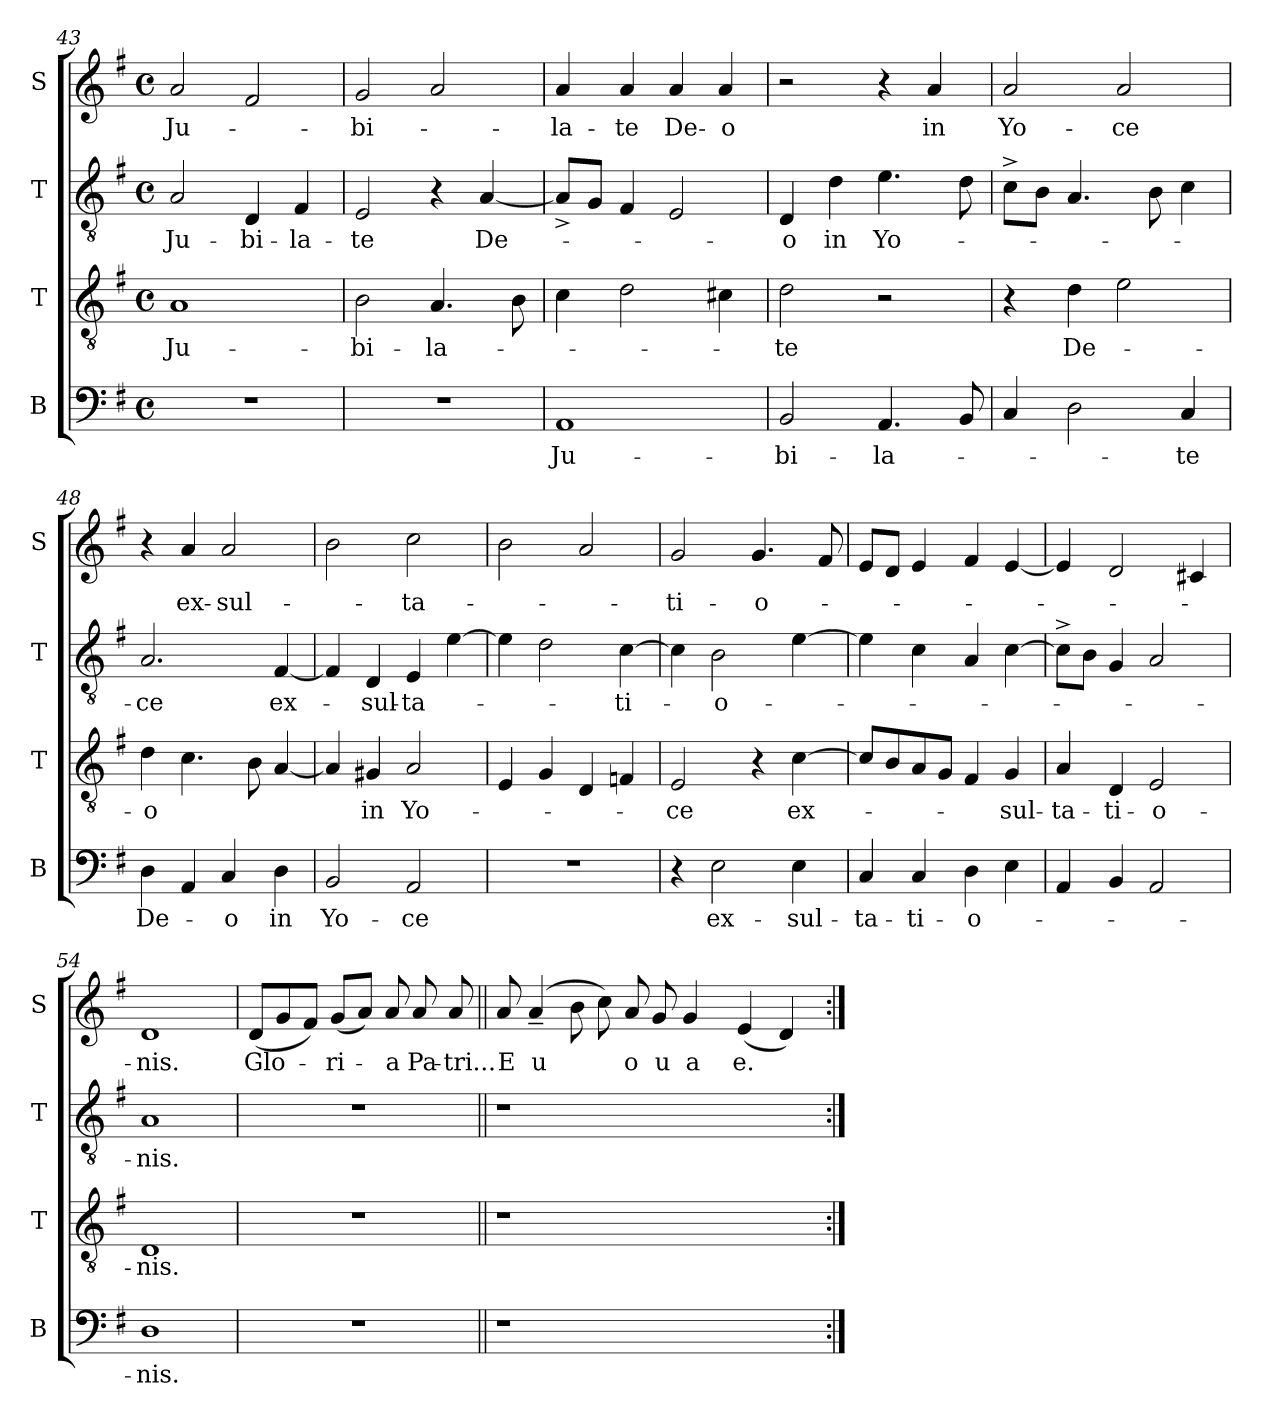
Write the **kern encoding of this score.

**kern	**text	**kern	**text	**kern	**text	**kern	**text
*part4	*part4	*part3	*part3	*part2	*part2	*part1	*part1
*staff4	*staff4	*staff3	*staff3	*staff2	*staff2	*staff1	*staff1
*I"B	*	*I"T	*	*I"T	*	*I"S	*
*I'B	*	*I'T	*	*I'T	*	*I'S	*
!!LO:LB:g=z
*clefF4	*	*clefGv2	*	*clefGv2	*	*clefG2	*
*k[f#]	*	*k[f#]	*	*k[f#]	*	*k[f#]	*
*G:	*	*G:	*	*G:	*	*G:	*
*M4/4	*	*M4/4	*	*M4/4	*	*M4/4	*
*met(c)	*	*met(c)	*	*met(c)	*	*met(c)	*
=43	=43	=43	=43	=43	=43	=43	=43
!	!	!	!LO:LY:b	!	!LO:LY:b	!	!LO:LY:b
1r	.	1A	Ju-	2A/	Ju-	2a/	Ju-
!	!	!	!	!	!LO:LY:b	!	!
.	.	.	.	4D/	-bi-	2f#/	.
!	!	!	!	!	!LO:LY:b	!	!
.	.	.	.	4F#/	-la-	.	.
=44	=44	=44	=44	=44	=44	=44	=44
!	!	!	!LO:LY:b	!	!LO:LY:b	!	!LO:LY:b
1r	.	2B\	-bi-	2E/	-te	2g/	-bi-
!	!	!	!LO:LY:b	!	!	!	!
.	.	4.A/	-la-	4r	.	2a/	.
!	!	!	!	!	!LO:LY:b	!	!
.	.	.	.	[<4A/	De-	.	.
.	.	8B\	.	.	.	.	.
=45	=45	=45	=45	=45	=45	=45	=45
!	!LO:LY:b	!	!	!	!	!	!LO:LY:b
1AA	Ju-	4c\	.	8A^</L]	.	4a/	-la-
.	.	.	.	8G/J	.	.	.
!	!	!	!	!	!	!	!LO:LY:b
.	.	2d\	.	4F#/	.	4a/	-te
!	!	!	!	!	!	!	!LO:LY:b
.	.	.	.	2E/	.	4a/	De-
!	!	!	!	!	!	!	!LO:LY:b
.	.	4c#X\	.	.	.	4a/	-o
=46	=46	=46	=46	=46	=46	=46	=46
!	!LO:LY:b	!	!LO:LY:b	!	!LO:LY:b	!	!
2BB/	-bi-	2d\	-te	4D/	-o	2r	.
!	!	!	!	!	!LO:LY:b	!	!
.	.	.	.	4d\	in	.	.
!	!LO:LY:b	!	!	!	!LO:LY:b	!	!
4.AA/	-la-	2r	.	4.e\	Yo-	4r	.
!	!	!	!	!	!	!	!LO:LY:b
.	.	.	.	.	.	4a/	in
8BB/	.	.	.	8d\	.	.	.
=47	=47	=47	=47	=47	=47	=47	=47
!	!	!	!	!	!	!	!LO:LY:b
4C/	.	4r	.	8c^>\L	.	2a/	Yo-
.	.	.	.	8B\J	.	.	.
!	!	!	!LO:LY:b	!	!	!	!
2D\	.	4d\	De-	4.A/	.	.	.
!	!	!	!	!	!	!	!LO:LY:b
.	.	2e\	.	.	.	2a/	-ce
.	.	.	.	8B\	.	.	.
!	!LO:LY:b	!	!	!	!	!	!
4C/	-te	.	.	4c\	.	.	.
!!LO:PB:g=z
=48	=48	=48	=48	=48	=48	=48	=48
!	!LO:LY:b	!	!LO:LY:b	!	!LO:LY:b	!	!
4D\	De-	4d\	-o	2.A/	-ce	4r	.
!	!	!	!	!	!	!	!LO:LY:b
4AA/	.	4.c\	.	.	.	4a/	ex-
!	!LO:LY:b	!	!	!	!	!	!LO:LY:b
4C/	-o	.	.	.	.	2a/	-sul-
.	.	8B\	.	.	.	.	.
!	!LO:LY:b	!	!	!	!LO:LY:b	!	!
4D\	in	[<4A/	.	[<4F#/	ex-	.	.
=49	=49	=49	=49	=49	=49	=49	=49
!	!LO:LY:b	!	!	!	!	!	!
2BB/	Yo-	4A/]	.	4F#/]	.	2b\	.
!	!	!	!LO:LY:b	!	!LO:LY:b	!	!
.	.	4G#X/	in	4D/	-sul-	.	.
!	!LO:LY:b	!	!LO:LY:b	!	!LO:LY:b	!	!LO:LY:b
2AA/	-ce	2A/	Yo-	4E/	-ta-	2cc\	-ta-
.	.	.	.	[>4e\	.	.	.
=50	=50	=50	=50	=50	=50	=50	=50
1r	.	4E/	.	4e\]	.	2b\	.
.	.	4G/	.	2d\	.	.	.
.	.	4D/	.	.	.	2a/	.
!	!	!	!	!	!LO:LY:b	!	!
.	.	4Fn/	.	[>4c\	-ti-	.	.
=51	=51	=51	=51	=51	=51	=51	=51
!	!	!	!LO:LY:b	!	!	!	!LO:LY:b
4r	.	2E/	-ce	4c\]	.	2g/	-ti-
!	!LO:LY:b	!	!	!	!LO:LY:b	!	!
2E\	ex-	.	.	2B\	-o-	.	.
!	!	!	!	!	!	!	!LO:LY:b
.	.	4r	.	.	.	4.g/	-o-
!	!LO:LY:b	!	!LO:LY:b	!	!	!	!
4E\	-sul-	[>4c\	ex-	[>4e\	.	.	.
.	.	.	.	.	.	8f#/	.
=52	=52	=52	=52	=52	=52	=52	=52
!	!LO:LY:b	!	!	!	!	!	!
4C/	-ta-	8c/L]	.	4e\]	.	8e/L	.
.	.	8B/	.	.	.	8d/J	.
!	!LO:LY:b	!	!	!	!	!	!
4C/	-ti-	8A/	.	4c\	.	4e/	.
.	.	8G/J	.	.	.	.	.
!	!LO:LY:b	!	!	!	!	!	!
4D\	-o-	4F#/	.	4A/	.	4f#/	.
!	!	!	!LO:LY:b	!	!	!	!
4E\	.	4G/	-sul-	[>4c\	.	[<4e/	.
=53	=53	=53	=53	=53	=53	=53	=53
!	!	!	!LO:LY:b	!	!	!	!
4AA/	.	4A/	-ta-	8c^>\L]	.	4e/]	.
.	.	.	.	8B\J	.	.	.
!	!	!	!LO:LY:b	!	!	!	!
4BB/	.	4D/	-ti-	4G/	.	2d/	.
!	!	!	!LO:LY:b	!	!	!	!
2AA/	.	2E/	-o-	2A/	.	.	.
.	.	.	.	.	.	4c#X/	.
=54	=54	=54	=54	=54	=54	=54	=54
!	!LO:LY:b	!	!LO:LY:b	!	!LO:LY:b	!	!LO:LY:b
1D	-nis.	1D	-nis.	1A	-nis.	1d	-nis.
!!LO:LB:g=z
=55	=55	=55	=55	=55	=55	=55	=55
!	!	!	!	!	!	!	!LO:LY:b
1r	.	1r	.	1r	.	(<8d/L	Glo-
.	.	.	.	.	.	8g/	.
.	.	.	.	.	.	8f#/J)	.
!	!	!	!	!	!	!	!LO:LY:b
.	.	.	.	.	.	(<8g/L	-ri-
.	.	.	.	.	.	8a/J)	.
!	!	!	!	!	!	!	!LO:LY:b
.	.	.	.	.	.	8a/	-a
!	!	!	!	!	!	!	!LO:LY:b
.	.	.	.	.	.	8a/	Pa-
!	!	!	!	!	!	!	!LO:LY:b
.	.	.	.	.	.	8a/	-tri...
=56||	=56||	=56||	=56||	=56||	=56||	=56||	=56||
!	!	!	!	!	!	!	!LO:LY:b
1r	.	1r	.	1r	.	8a/	E
!	!	!	!	!	!	!	!LO:LY:b
.	.	.	.	.	.	(4a~</	u
.	.	.	.	.	.	8b\	.
.	.	.	.	.	.	8cc\)	.
!	!	!	!	!	!	!	!LO:LY:b
.	.	.	.	.	.	8a/	o
!	!	!	!	!	!	!	!LO:LY:b
.	.	.	.	.	.	8g/	u
!	!	!	!	!	!	!	!LO:LY:b
.	.	.	.	.	.	4g/	a
2ryy	.	2ryy	.	2ryy	.	.	.
!	!	!	!	!	!	!	!LO:LY:b
.	.	.	.	.	.	(<4e/	e.
.	.	.	.	.	.	4d/)	.
8ryy	.	8ryy	.	8ryy	.	.	.
=:|!	=:|!	=:|!	=:|!	=:|!	=:|!	=:|!	=:|!
*-	*-	*-	*-	*-	*-	*-	*-
